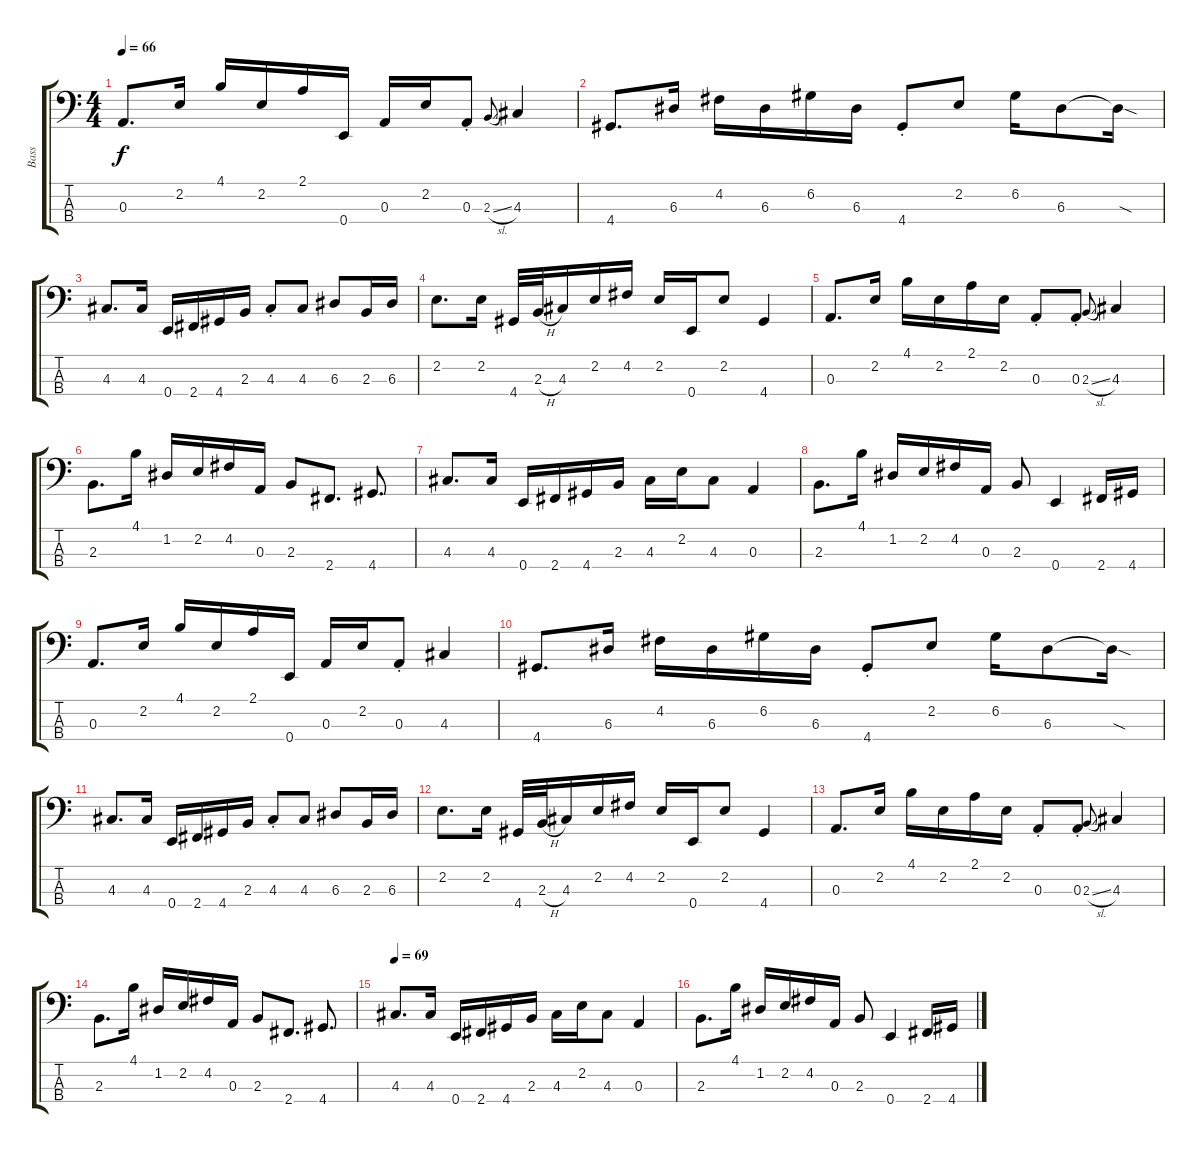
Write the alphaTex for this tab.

\track ("Bass" "Bass") {instrument electricbassfinger}
\staff {score tabs}
\tuning (G2 D2 A1 E1) {hide}
\ts (4 4)
\tempo 66
\clef f4
\ks c
0.3.8{d dy f} 2.2.16 4.1.16 2.2.16 2.1.16 0.4.16 0.3.16 2.2.16 0.3{st}.8 2.3{sl}.8{gr onbeat} 4.3.4 |
4.4.8{d} 6.3.16 4.2.16 6.3.16 6.2.16 6.3.16 4.4{st}.8 2.2.8 6.2.16 6.3.8 6.3{sod t}.16 |
4.3.8{d} 4.3.16 0.4.16 2.4.16 4.4.16 2.3.16 4.3{st}.8 4.3.8 6.3.8 2.3.16 6.3.16 |
2.2.8{d} 2.2.16 4.4.32 2.3{h}.32 4.3.16 2.2.16 4.2.16 2.2.16 0.4.16 2.2.8 4.4.4 |
0.3.8{d} 2.2.16 4.1.16 2.2.16 2.1.16 2.2.16 0.3{st}.8 0.3{st}.8 2.3{sl}.8{gr onbeat} 4.3.4 |
2.3.8{d} 4.1.16 1.2.16 2.2.16 4.2.16 0.3.16 2.3.8 2.4.8{d} 4.4.8{d} |
4.3.8{d} 4.3.16 0.4.16 2.4.16 4.4.16 2.3.16 4.3.16 2.2.16 4.3.8 0.3.4 |
2.3.8{d} 4.1.16 1.2.16 2.2.16 4.2.16 0.3.16 2.3.8 0.4.4 2.4.16 4.4.16 |
0.3.8{d} 2.2.16 4.1.16 2.2.16 2.1.16 0.4.16 0.3.16 2.2.16 0.3{st}.8 4.3.4 |
4.4.8{d} 6.3.16 4.2.16 6.3.16 6.2.16 6.3.16 4.4{st}.8 2.2.8 6.2.16 6.3.8 6.3{sod t}.16 |
4.3.8{d} 4.3.16 0.4.16 2.4.16 4.4.16 2.3.16 4.3{st}.8 4.3.8 6.3.8 2.3.16 6.3.16 |
2.2.8{d} 2.2.16 4.4.32 2.3{h}.32 4.3.16 2.2.16 4.2.16 2.2.16 0.4.16 2.2.8 4.4.4 |
0.3.8{d} 2.2.16 4.1.16 2.2.16 2.1.16 2.2.16 0.3{st}.8 0.3{st}.8 2.3{sl}.8{gr onbeat} 4.3.4 |
2.3.8{d} 4.1.16 1.2.16 2.2.16 4.2.16 0.3.16 2.3.8 2.4.8{d} 4.4.8{d} |
\tempo 69
4.3.8{d} 4.3.16 0.4.16 2.4.16 4.4.16 2.3.16 4.3.16 2.2.16 4.3.8 0.3.4 |
2.3.8{d} 4.1.16 1.2.16 2.2.16 4.2.16 0.3.16 2.3.8 0.4.4 2.4.16 4.4.16
